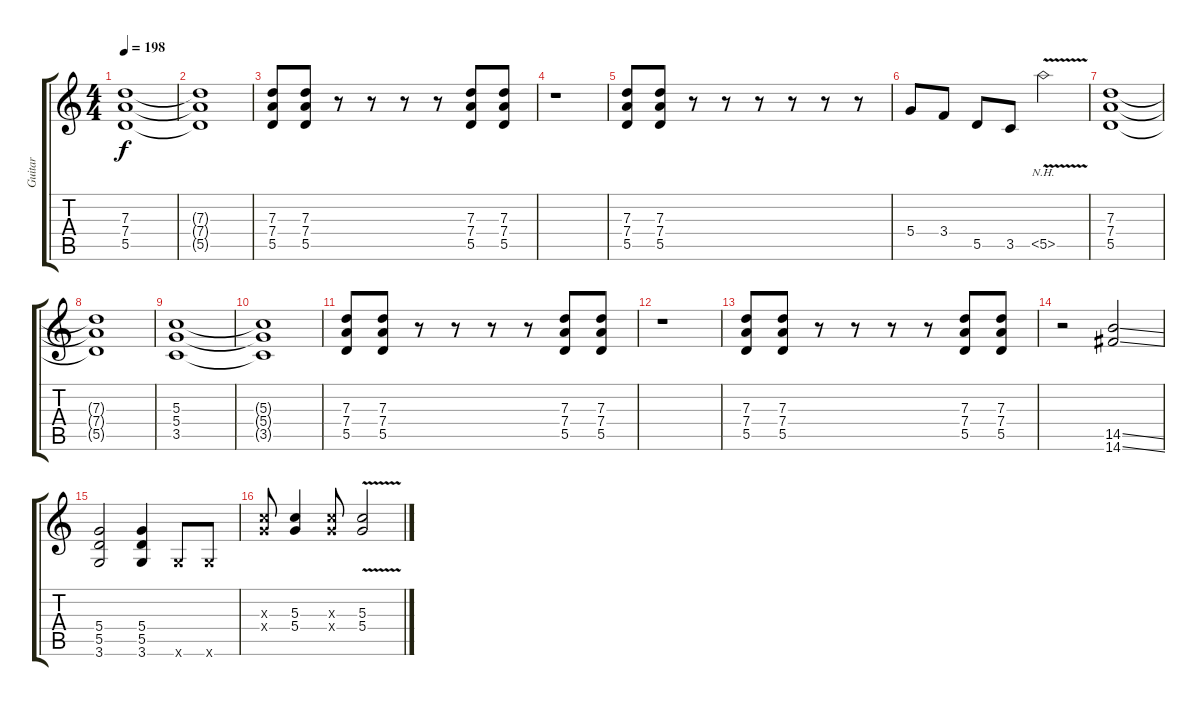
\track ("Guitar" "Guitar") {instrument distortionguitar}
\staff {score tabs}
\tuning (E4 B3 G3 D3 A2 E2) {hide}
\ts (4 4)
\tempo 198
\clef g2
\ks c
(7.3{t} 7.4{t} 5.5{t}).1{dy f} |
(7.3{t} 7.4{t} 5.5{t}).1 |
(7.3 7.4 5.5).8 (7.3 7.4 5.5).8 r.8 r.8 r.8 r.8 (7.3 7.4 5.5).8 (7.3 7.4 5.5).8 |
r.1 |
(7.3 7.4 5.5).8 (7.3 7.4 5.5).8 r.8 r.8 r.8 r.8 r.8 r.8 |
5.4.8 3.4.8 5.5.8 3.5.8 5.5{nh v}.2 |
(7.3 7.4 5.5).1 |
(7.3{t} 7.4{t} 5.5{t}).1 |
(5.3 5.4 3.5).1 |
(5.3{t} 5.4{t} 3.5{t}).1 |
(7.3 7.4 5.5).8 (7.3 7.4 5.5).8 r.8 r.8 r.8 r.8 (7.3 7.4 5.5).8 (7.3 7.4 5.5).8 |
r.1 |
(7.3 7.4 5.5).8 (7.3 7.4 5.5).8 r.8 r.8 r.8 r.8 (7.3 7.4 5.5).8 (7.3 7.4 5.5).8 |
r.2 (14.5{ss} 14.6{ss}).2 |
(5.4 5.5 3.6).2 (5.4 5.5 3.6).4 3.6{x}.8 3.6{x}.8 |
(5.3{x} 5.4{x}).8 (5.3 5.4).4 (5.3{x} 5.4{x}).8 (5.3{v} 5.4{v}).2
